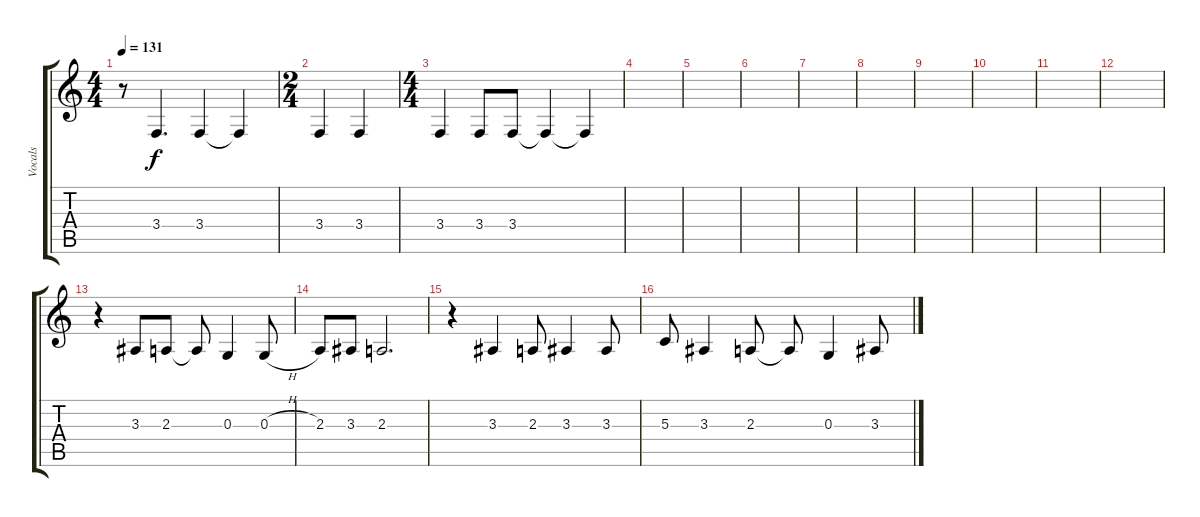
\track ("Vocals" "Vocals") {instrument violin}
\staff {score tabs}
\tuning (E4 B3 G3 D3 A2 E2) {hide}
\ts (4 4)
\tempo 131
\clef g2
\ks c
r.8{dy f} 3.4.4{d} 3.4.4 3.4{t}.4 |
\ts (2 4)
3.4.4 3.4.4 |
\ts (4 4)
3.4.4 3.4.8 3.4.8 3.4{t}.4 3.4{t}.4 |
|
|
|
|
|
|
|
|
|
r.4 3.3.8 2.3.8 2.3{t}.8 0.3.4 0.3{h}.8 |
2.3.8 3.3.8 2.3.2{d} |
r.4 3.3.4 2.3.8 3.3.4 3.3.8 |
5.3.8 3.3.4 2.3.8 2.3{t}.8 0.3.4 3.3{h}.8
